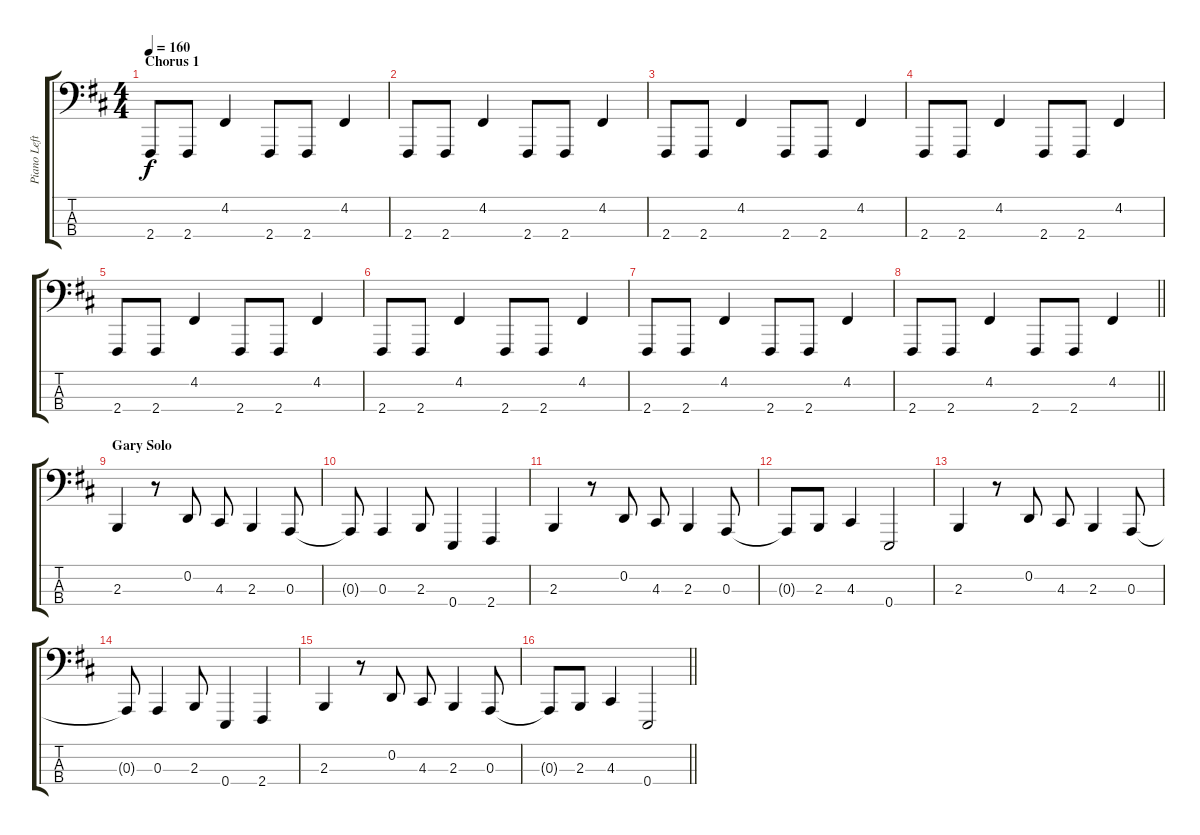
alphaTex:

\track ("Piano Left Hand" "Piano Left") {instrument electricgrandpiano}
\staff {score tabs}
\tuning (G2 D2 A1 E1) {hide}
\ts (4 4)
\section ("" "Chorus 1")
\tempo 160
\clef f4
\ks d
2.4.8{dy f} 2.4.8 4.2.4 2.4.8 2.4.8 4.2.4 |
2.4.8 2.4.8 4.2.4 2.4.8 2.4.8 4.2.4 |
2.4.8 2.4.8 4.2.4 2.4.8 2.4.8 4.2.4 |
2.4.8 2.4.8 4.2.4 2.4.8 2.4.8 4.2.4 |
2.4.8 2.4.8 4.2.4 2.4.8 2.4.8 4.2.4 |
2.4.8 2.4.8 4.2.4 2.4.8 2.4.8 4.2.4 |
2.4.8 2.4.8 4.2.4 2.4.8 2.4.8 4.2.4 |
\barLineRight lightlight
2.4.8 2.4.8 4.2.4 2.4.8 2.4.8 4.2.4 |
\section ("" "Gary Solo")
2.3.4 r.8 0.2.8 4.3.8 2.3.4 0.3.8 |
0.3{t}.8 0.3.4 2.3.8 0.4.4 2.4.4 |
2.3.4 r.8 0.2.8 4.3.8 2.3.4 0.3.8 |
0.3{t}.8 2.3.8 4.3.4 0.4.2 |
2.3.4 r.8 0.2.8 4.3.8 2.3.4 0.3.8 |
0.3{t}.8 0.3.4 2.3.8 0.4.4 2.4.4 |
2.3.4 r.8 0.2.8 4.3.8 2.3.4 0.3.8 |
\barLineRight lightlight
0.3{t}.8 2.3.8 4.3.4 0.4.2
